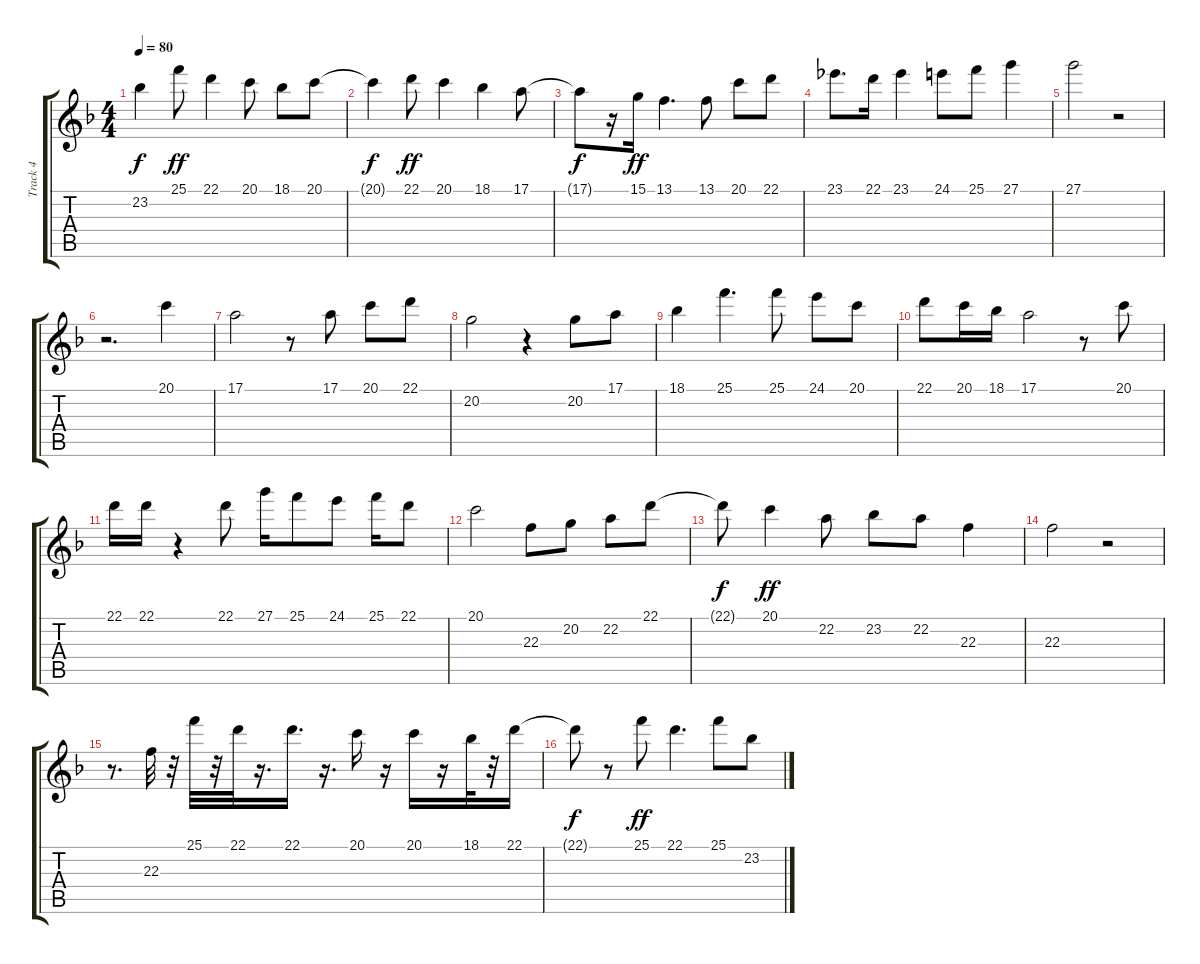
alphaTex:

\track ("Track 4" "Track 4") {instrument whistle}
\staff {score tabs}
\tuning (E4 B3 G3 D3 A2 E2) {hide}
\ts (4 4)
\tempo 80
\clef g2
\ks f
23.2{t}.4{dy f} 25.1.8{dy ff} 22.1.4 20.1.8 18.1.8 20.1.8 |
20.1{t}.4{dy f} 22.1.8{dy ff} 20.1.4 18.1.4 17.1.8 |
17.1{t}.8{dy f} r.16 15.1.16{dy ff} 13.1.4{d} 13.1.8 20.1.8 22.1.8 |
23.1.8{d} 22.1.16 23.1.4 24.1.8 25.1.8 27.1.4 |
27.1.2 r.2 |
r.2{d} 20.1.4 |
17.1.2 r.8 17.1.8 20.1.8 22.1.8 |
20.2.2 r.4 20.2.8 17.1.8 |
18.1.4 25.1.4{d} 25.1.8 24.1.8 20.1.8 |
22.1.8 20.1.16 18.1.16 17.1.2 r.8 20.1.8 |
22.1.16 22.1.16 r.4 22.1.8 27.1.16 25.1.8 24.1.8 25.1.16 22.1.8 |
20.1.2 22.3.8 20.2.8 22.2.8 22.1.8 |
22.1{t}.8{dy f} 20.1.4{dy ff} 22.2.8 23.2.8 22.2.8 22.3.4 |
22.3.2 r.2 |
r.8{d} 22.3.32 r.32 25.1.32 r.32 22.1.32 r.16{d} 22.1.16{d} r.16{d} 20.1.16 r.16 20.1.16 r.16 18.1.32 r.32 22.1.16 |
22.1{t}.8{dy f} r.8 25.1.8{dy ff} 22.1.4{d} 25.1.8 23.2.8
